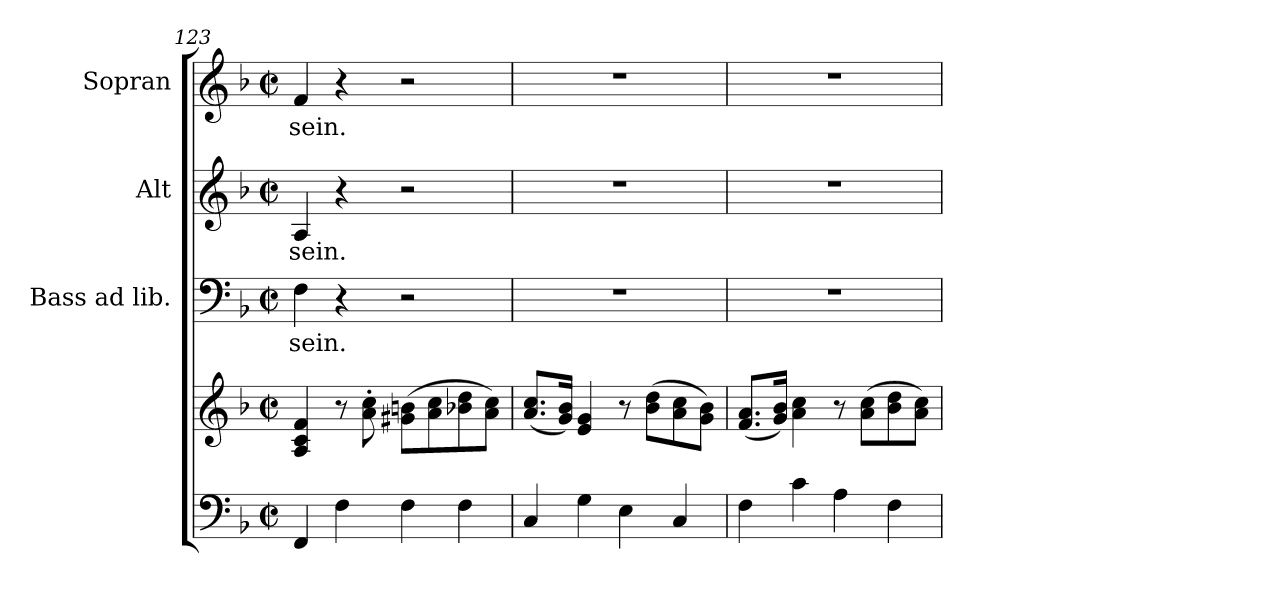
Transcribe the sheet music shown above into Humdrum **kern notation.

**kern	**kern	**kern	**text	**kern	**text	**kern	**text
*part4	*part4	*part3	*part3	*part2	*part2	*part1	*part1
*staff5	*staff4	*staff3	*staff3	*staff2	*staff2	*staff1	*staff1
*	*	*I"Bass ad lib.	*	*I"Alt	*	*I"Sopran	*
*	*	*I'B.	*	*I'A.	*	*I'S.	*
*clefF4	*clefG2	*clefF4	*	*clefG2	*	*clefG2	*
*k[b-]	*k[b-]	*k[b-]	*	*k[b-]	*	*k[b-]	*
*F:	*F:	*F:	*	*F:	*	*F:	*
*M2/2	*M2/2	*M2/2	*	*M2/2	*	*M2/2	*
*met(c|)	*met(c|)	*met(c|)	*	*met(c|)	*	*met(c|)	*
=123	=123	=123	=123	=123	=123	=123	=123
!	!	!	!LO:LY:b	!	!LO:LY:b	!	!LO:LY:b
4FF/	4A/ 4c/ 4f/	4F\	sein.	4A/	sein.	4f/	sein.
4F\	8r	4r	.	4r	.	4r	.
.	8a\'> 8cc\'>	.	.	.	.	.	.
4F\	(>8g#X\ 8bn\L	2r	.	2r	.	2r	.
.	8a\ 8cc\	.	.	.	.	.	.
4F\	8b-X\ 8dd\	.	.	.	.	.	.
.	8a\ 8cc\J)	.	.	.	.	.	.
!!LO:LB:g=z
=124	=124	=124	=124	=124	=124	=124	=124
4C/	(<8.a/ 8.cc/L	1r	.	1r	.	1r	.
.	16g/ 16b-/Jk)	.	.	.	.	.	.
4G\	4e/ 4g/	.	.	.	.	.	.
4E\	8r	.	.	.	.	.	.
.	(>8b-\ 8dd\L	.	.	.	.	.	.
4C/	8a\ 8cc\	.	.	.	.	.	.
.	8g\ 8b-\J)	.	.	.	.	.	.
=125	=125	=125	=125	=125	=125	=125	=125
4F\	(<8.f/ 8.a/L	1r	.	1r	.	1r	.
.	16g/ 16b-/Jk)	.	.	.	.	.	.
4c\	4a\ 4cc\	.	.	.	.	.	.
4A\	8r	.	.	.	.	.	.
.	(>8a\ 8cc\L	.	.	.	.	.	.
4F\	8b-\ 8dd\	.	.	.	.	.	.
.	8a\ 8cc\J)	.	.	.	.	.	.
=	=	=	=	=	=	=	=
*-	*-	*-	*-	*-	*-	*-	*-
